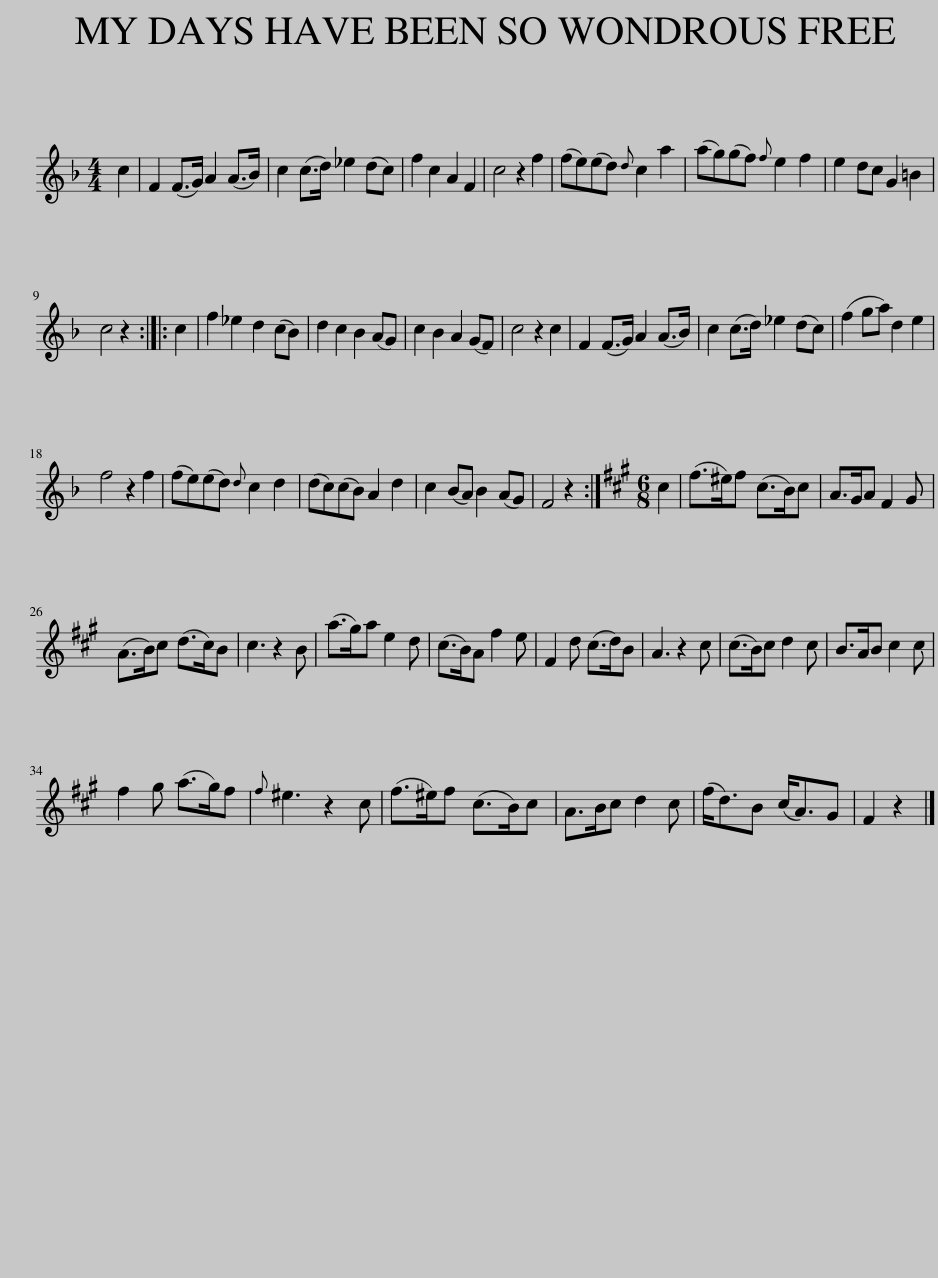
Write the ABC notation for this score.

X:1
L:1/8
M:4/4
I:linebreak $
K:F
V:1 treble
V:1
 c2 | F2 (F>G) A2 (A>B) | c2 (c>d) _e2 (dc) | f2 c2 A2 F2 | c4 z2 f2 | %5
 (fe)(ed){d} c2 a2 | (ag)(gf){f} e2 f2 | e2 dc G2 =B2 |$ c4 z2 :: c2 | %10
 f2 _e2 d2 (cB) | d2 c2 B2 (AG) | c2 B2 A2 (GF) | c4 z2 c2 | F2 (F>G) A2 (A>B) | %15
 c2 (c>d) _e2 (dc) | (f2 ga) d2 e2 |$ f4 z2 f2 | (fe)(ed){d} c2 d2 | (dc)(cB) A2 d2 | %20
 c2 (BA) B2 (AG) | F4 z2 :|[K:F#min][M:6/8] c2 | (f>^e)f (c>B)c | A>GA F2 G |$ %25
 (A>B)c (d>c)B | c3 z2 B | (a>g)a e2 d | (c>B)A f2 e | F2 d (c>d)B | %30
 A3 z2 c | (c>B)c d2 c | B>AB c2 c |$ f2 g (a>g)f |{f} ^e3 z2 c | %35
 (f>^e)f (c>B)c | A>Bc d2 c | (f<d)B (c<A)G | F2 z2 |] %39
